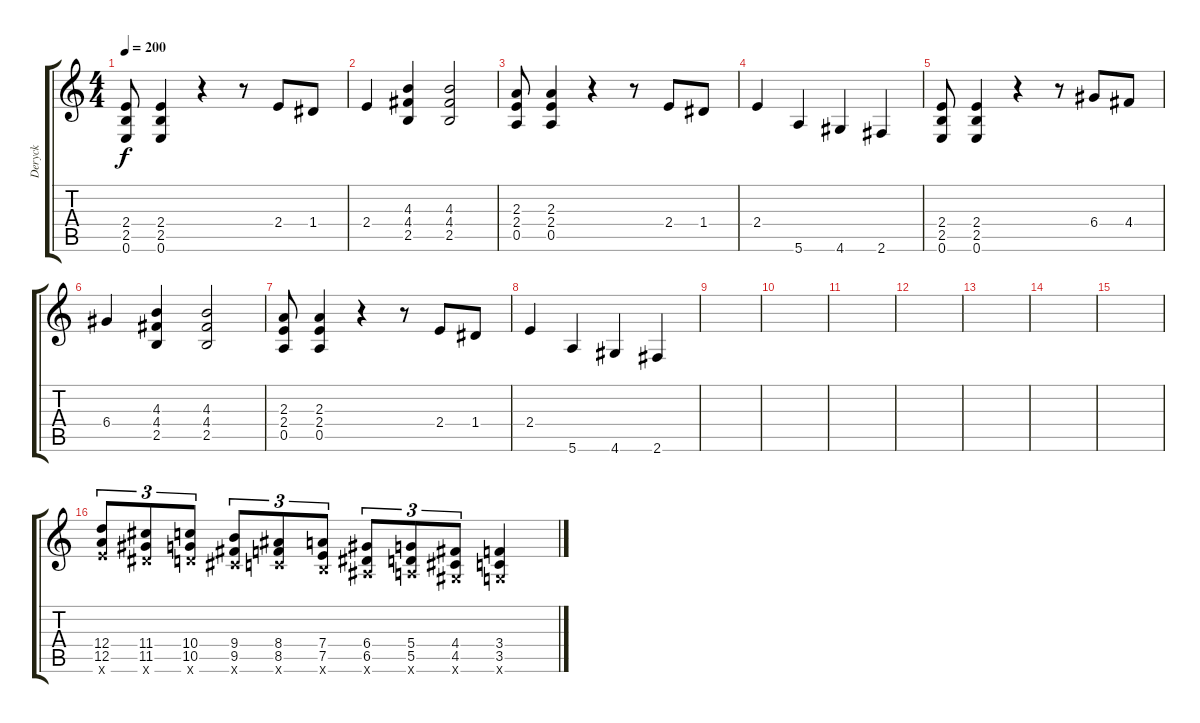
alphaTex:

\track ("Deryck" "Deryck") {instrument distortionguitar}
\staff {score tabs}
\tuning (E4 B3 G3 D3 A2 E2) {hide}
\ts (4 4)
\tempo 200
\clef g2
\ks c
(2.4 2.5 0.6).8{dy f volume 8} (2.4 2.5 0.6).4 r.4 r.8 2.4.8 1.4.8 |
2.4.4 (4.3 4.4 2.5).4 (4.3 4.4 2.5).2 |
(2.3 2.4 0.5).8 (2.3 2.4 0.5).4 r.4 r.8 2.4.8 1.4.8 |
2.4.4 5.6.4 4.6.4 2.6.4 |
(2.4 2.5 0.6).8 (2.4 2.5 0.6).4 r.4 r.8 6.4.8{volume 13} 4.4.8 |
6.4.4 (4.3 4.4 2.5).4{volume 8} (4.3 4.4 2.5).2 |
(2.3 2.4 0.5).8 (2.3 2.4 0.5).4 r.4 r.8 2.4.8 1.4.8 |
2.4.4 5.6.4 4.6.4 2.6.4 |
|
|
|
|
|
|
|
(12.4 12.5 12.6{x}).8{tu (3 2) instrument guitarfretnoise} (11.4 11.5 11.6{x}).8{tu (3 2)} (10.4 10.5 10.6{x}).8{tu (3 2)} (9.4 9.5 9.6{x}).8{tu (3 2)} (8.4 8.5 8.6{x}).8{tu (3 2)} (7.4 7.5 7.6{x}).8{tu (3 2)} (6.4 6.5 6.6{x}).8{tu (3 2)} (5.4 5.5 5.6{x}).8{tu (3 2)} (4.4 4.5 4.6{x}).8{tu (3 2)} (3.4 3.5 3.6{x}).4
